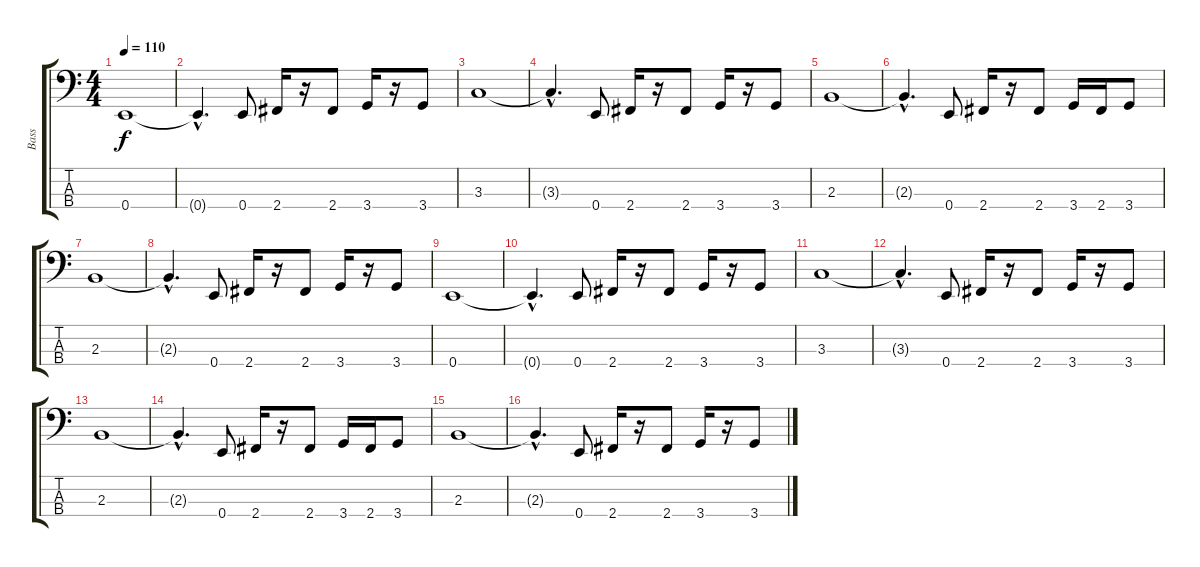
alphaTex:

\track ("Bass" "Bass") {instrument electricbassfinger}
\staff {score tabs}
\tuning (G2 D2 A1 E1) {hide}
\ts (4 4)
\tempo 110
\clef f4
\ks c
0.4.1{dy f} |
0.4{hac t}.4{d} 0.4.8 2.4.16 r.16 2.4.8 3.4.16 r.16 3.4.8 |
3.3.1 |
3.3{hac t}.4{d} 0.4.8 2.4.16 r.16 2.4.8 3.4.16 r.16 3.4.8 |
2.3.1 |
2.3{hac t}.4{d} 0.4.8 2.4.16 r.16 2.4.8 3.4.16 2.4.16 3.4.8 |
2.3.1 |
2.3{hac t}.4{d} 0.4.8 2.4.16 r.16 2.4.8 3.4.16 r.16 3.4.8 |
0.4.1 |
0.4{hac t}.4{d} 0.4.8 2.4.16 r.16 2.4.8 3.4.16 r.16 3.4.8 |
3.3.1 |
3.3{hac t}.4{d} 0.4.8 2.4.16 r.16 2.4.8 3.4.16 r.16 3.4.8 |
2.3.1 |
2.3{hac t}.4{d} 0.4.8 2.4.16 r.16 2.4.8 3.4.16 2.4.16 3.4.8 |
2.3.1 |
2.3{hac t}.4{d} 0.4.8 2.4.16 r.16 2.4.8 3.4.16 r.16 3.4.8
